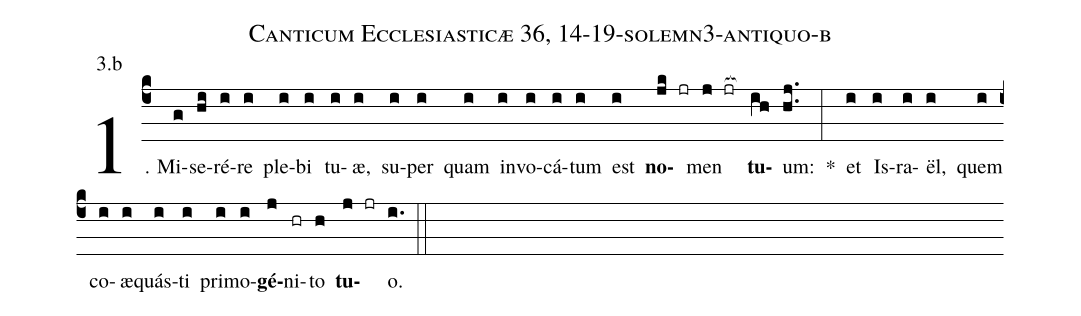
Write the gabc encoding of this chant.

name: Canticum Ecclesiasticæ 36, 14-19-solemn3-antiquo-b;
annotation: 3.b;
%%
(c4)1. Mi(g)se(hi)ré(i)re(i) ple(i)bi(i) tu(i)æ,(i) su(i)per(i) quam(i) in(i)vo(i)cá(i)tum(i) est(i) <b>no</b>(jk jr)men(j jr[ocb:1{]) <b>tu</b>(ih[ocb:0}])um:(hj..) *(:) et(i) Is(i)ra(i)ël,(i) quem(i) co(i)æ(i)quás(i)ti(i) pri(i)mo(i)<b>gé</b>(j)ni(hr)to(h) <b>tu</b>(j jr)o.(i.) (::)
